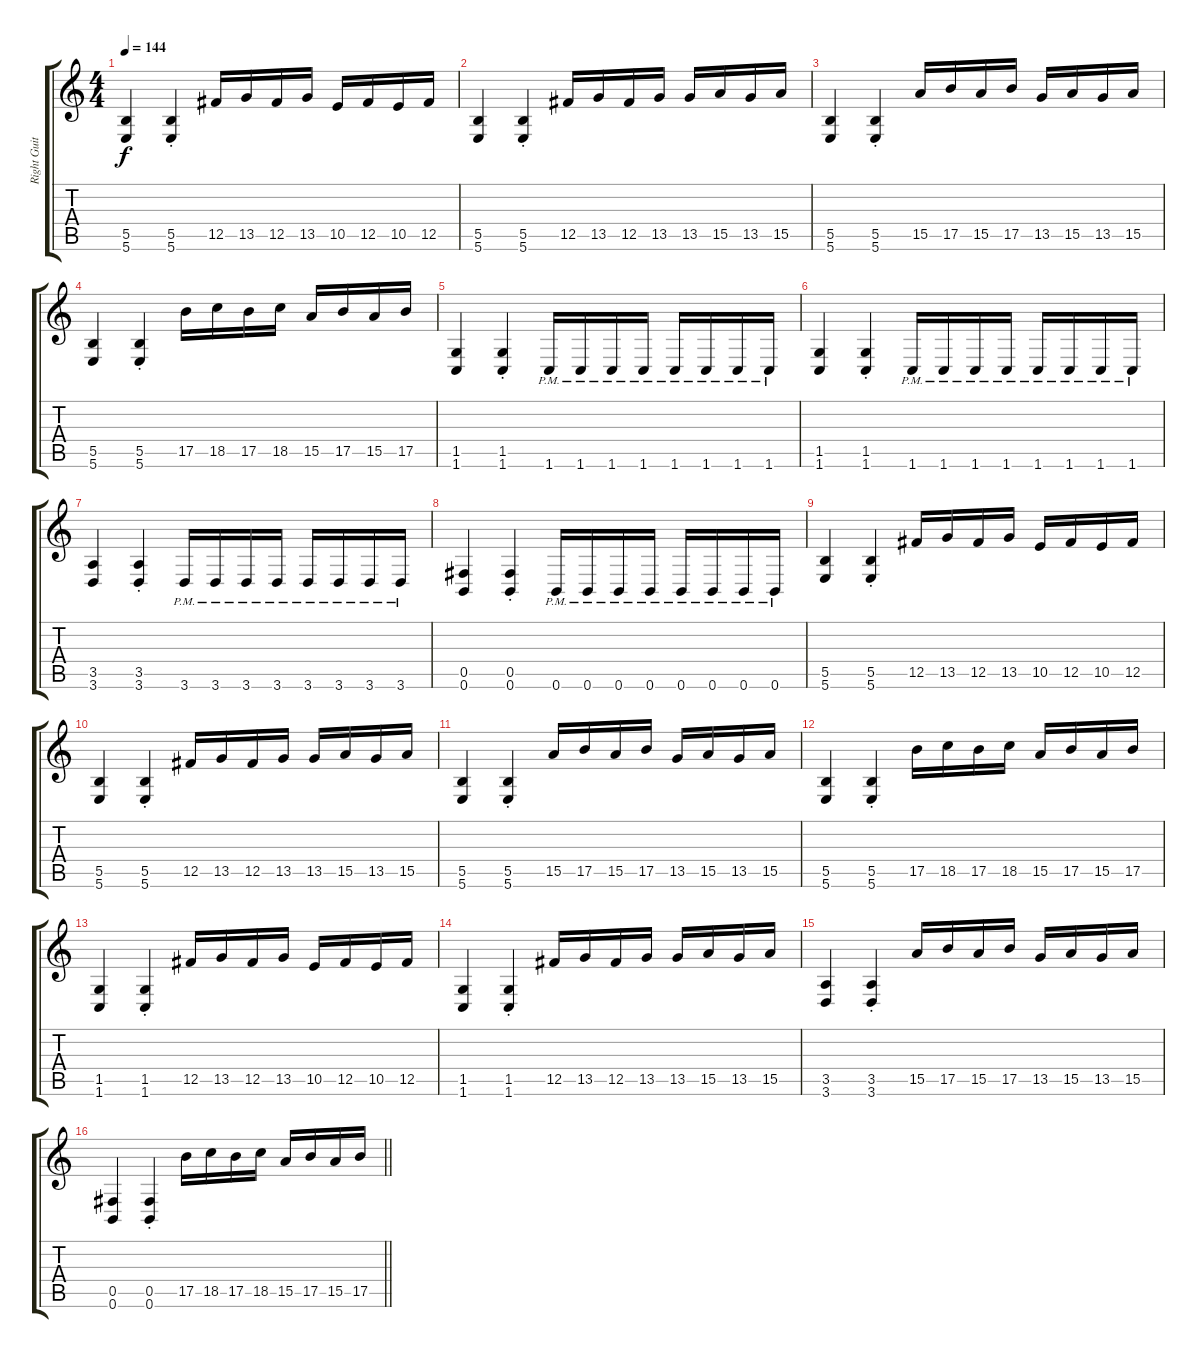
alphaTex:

\track ("Right Guitar" "Right Guit") {instrument distortionguitar}
\staff {score tabs}
\tuning (Db4 Ab3 E3 B2 Gb2 B1) {hide}
\ts (4 4)
\tempo 144
\clef g2
\ks c
(5.5 5.6).4{dy f} (5.5{st} 5.6{st}).4 12.5.16 13.5.16 12.5.16 13.5.16 10.5.16 12.5.16 10.5.16 12.5.16 |
(5.5 5.6).4 (5.5{st} 5.6{st}).4 12.5.16 13.5.16 12.5.16 13.5.16 13.5.16 15.5.16 13.5.16 15.5.16 |
(5.5 5.6).4 (5.5{st} 5.6{st}).4 15.5.16 17.5.16 15.5.16 17.5.16 13.5.16 15.5.16 13.5.16 15.5.16 |
(5.5 5.6).4 (5.5{st} 5.6{st}).4 17.5.16 18.5.16 17.5.16 18.5.16 15.5.16 17.5.16 15.5.16 17.5.16 |
(1.5 1.6).4 (1.5{st} 1.6{st}).4 1.6{pm}.16 1.6{pm}.16 1.6{pm}.16 1.6{pm}.16 1.6{pm}.16 1.6{pm}.16 1.6{pm}.16 1.6{pm}.16 |
(1.5 1.6).4 (1.5{st} 1.6{st}).4 1.6{pm}.16 1.6{pm}.16 1.6{pm}.16 1.6{pm}.16 1.6{pm}.16 1.6{pm}.16 1.6{pm}.16 1.6{pm}.16 |
(3.5 3.6).4 (3.5{st} 3.6{st}).4 3.6{pm}.16 3.6{pm}.16 3.6{pm}.16 3.6{pm}.16 3.6{pm}.16 3.6{pm}.16 3.6{pm}.16 3.6{pm}.16 |
(0.5 0.6).4 (0.5{st} 0.6{st}).4 0.6{pm}.16 0.6{pm}.16 0.6{pm}.16 0.6{pm}.16 0.6{pm}.16 0.6{pm}.16 0.6{pm}.16 0.6{pm}.16 |
(5.5 5.6).4 (5.5{st} 5.6{st}).4 12.5.16 13.5.16 12.5.16 13.5.16 10.5.16 12.5.16 10.5.16 12.5.16 |
(5.5 5.6).4 (5.5{st} 5.6{st}).4 12.5.16 13.5.16 12.5.16 13.5.16 13.5.16 15.5.16 13.5.16 15.5.16 |
(5.5 5.6).4 (5.5{st} 5.6{st}).4 15.5.16 17.5.16 15.5.16 17.5.16 13.5.16 15.5.16 13.5.16 15.5.16 |
(5.5 5.6).4 (5.5{st} 5.6{st}).4 17.5.16 18.5.16 17.5.16 18.5.16 15.5.16 17.5.16 15.5.16 17.5.16 |
(1.5 1.6).4 (1.5{st} 1.6{st}).4 12.5.16 13.5.16 12.5.16 13.5.16 10.5.16 12.5.16 10.5.16 12.5.16 |
(1.5 1.6).4 (1.5{st} 1.6{st}).4 12.5.16 13.5.16 12.5.16 13.5.16 13.5.16 15.5.16 13.5.16 15.5.16 |
(3.5 3.6).4 (3.5{st} 3.6{st}).4 15.5.16 17.5.16 15.5.16 17.5.16 13.5.16 15.5.16 13.5.16 15.5.16 |
\barLineRight lightlight
(0.5 0.6).4 (0.5{st} 0.6{st}).4 17.5.16 18.5.16 17.5.16 18.5.16 15.5.16 17.5.16 15.5.16 17.5.16
